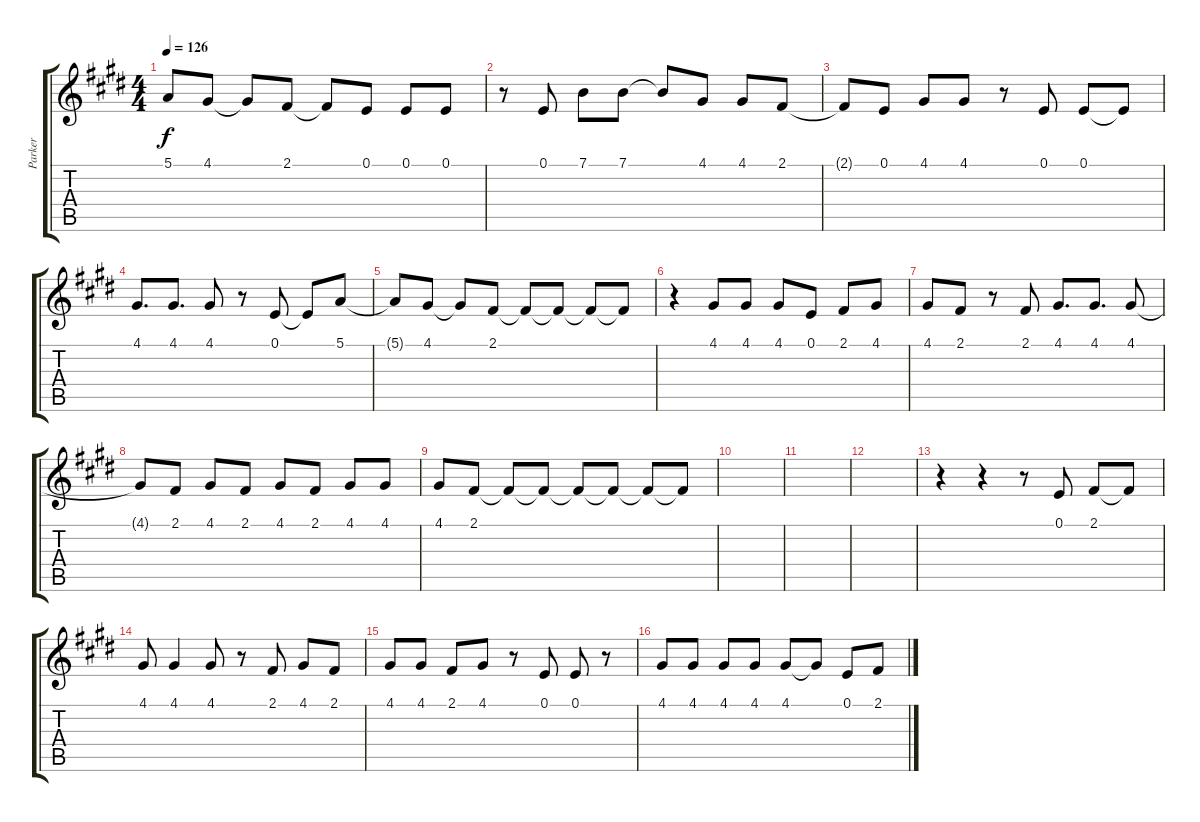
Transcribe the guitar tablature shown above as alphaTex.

\track ("Parker" "Parker") {instrument clarinet}
\staff {score tabs}
\tuning (E4 B3 G3 D3 A2 E2) {hide}
\ts (4 4)
\tempo 126
\clef g2
\ks e
5.1.8{dy f} 4.1.8 4.1{t}.8 2.1.8 2.1{t}.8 0.1.8 0.1.8 0.1.8 |
r.8 0.1.8 7.1.8 7.1.8 7.1{t}.8 4.1.8 4.1.8 2.1.8 |
2.1{t}.8 0.1.8 4.1.8 4.1.8 r.8 0.1.8 0.1.8 0.1{t}.8 |
4.1.8{d} 4.1.8{d} 4.1.8 r.8 0.1.8 0.1{t}.8 5.1.8 |
5.1{t}.8 4.1.8 4.1{t}.8 2.1.8 2.1{t}.8 2.1{t}.8 2.1{t}.8 2.1{t}.8 |
r.4 4.1.8 4.1.8 4.1.8 0.1.8 2.1.8 4.1.8 |
4.1.8 2.1.8 r.8 2.1.8 4.1.8{d} 4.1.8{d} 4.1.8 |
4.1{t}.8 2.1.8 4.1.8 2.1.8 4.1.8 2.1.8 4.1.8 4.1.8 |
4.1.8 2.1.8 2.1{t}.8 2.1{t}.8 2.1{t}.8 2.1{t}.8 2.1{t}.8 2.1{t}.8 |
|
|
|
r.4 r.4 r.8 0.1.8 2.1.8 2.1{t}.8 |
4.1.8 4.1.4 4.1.8 r.8 2.1.8 4.1.8 2.1.8 |
4.1.8 4.1.8 2.1.8 4.1.8 r.8 0.1.8 0.1.8 r.8 |
4.1.8 4.1.8 4.1.8 4.1.8 4.1.8 4.1{t}.8 0.1.8 2.1.8
